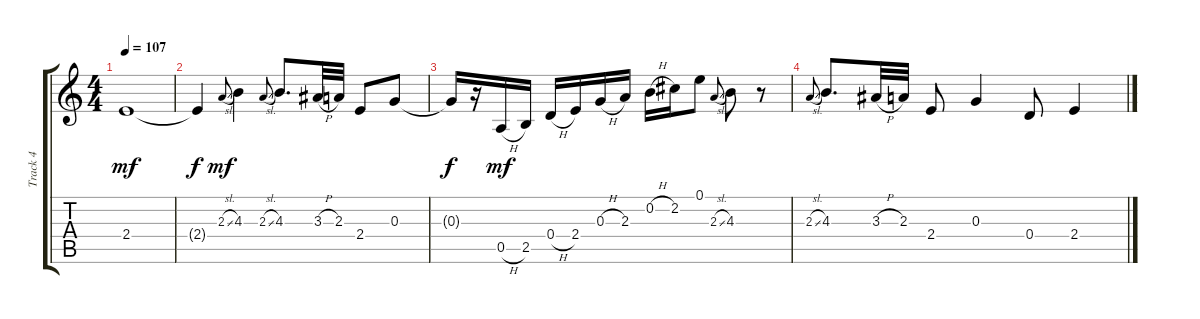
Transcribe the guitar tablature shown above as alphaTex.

\track ("Track 4" "Track 4") {instrument overdrivenguitar}
\staff {score tabs}
\tuning (E4 B3 G3 D3 A2 E2) {hide}
\ts (4 4)
\tempo 107
\clef g2
\ks c
2.4.1{dy mf} |
2.4{t}.4{dy f} 2.3{sl}.8{gr onbeat dy mf} 4.3.4 2.3{sl}.8{gr onbeat} 4.3.8{d} 3.3{h}.32 2.3.32 2.4.8 0.3.8 |
0.3{t}.16{dy f} r.16 0.5{h}.16{dy mf} 2.5.16 0.4{h}.16 2.4.16 0.3{h}.16 2.3.16 0.2{h}.16 2.2.16 0.1.8 2.3{sl}.8{gr onbeat} 4.3.8 r.8 |
2.3{sl}.8{gr onbeat} 4.3.8{d} 3.3{h}.32 2.3.32 2.4.8 0.3.4 0.4.8 2.4.4
